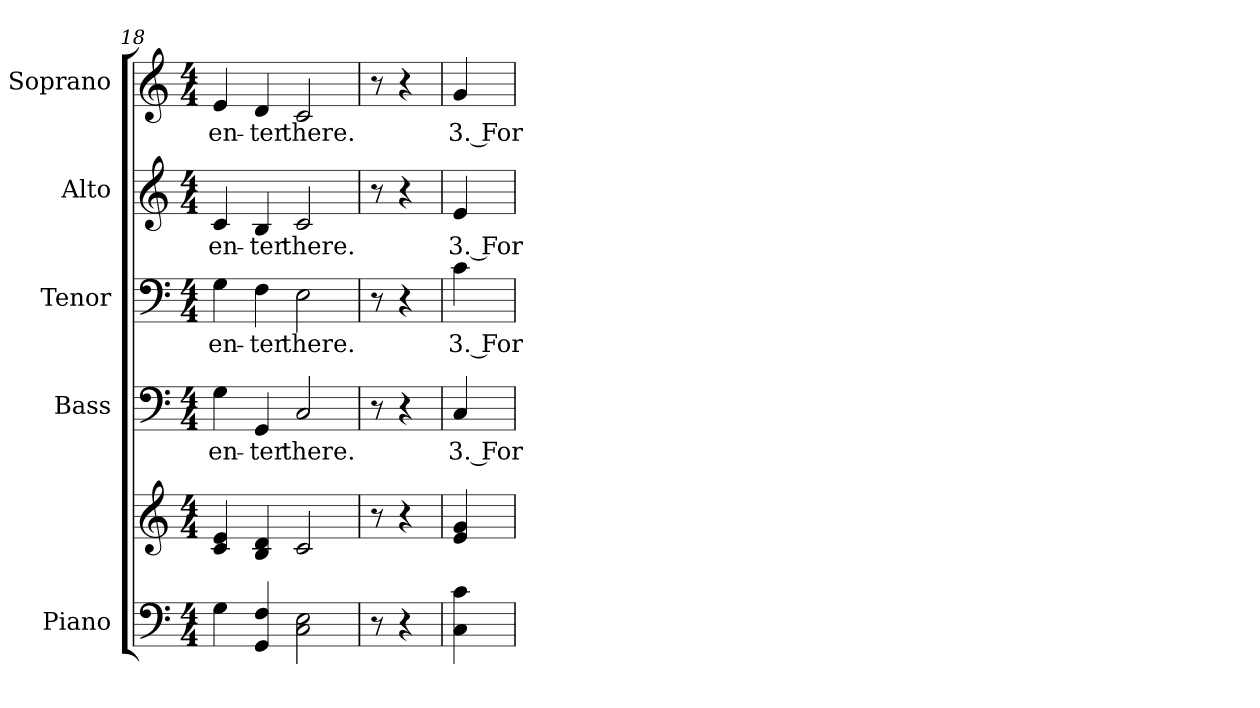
**kern	**kern	**kern	**text	**kern	**text	**kern	**text	**kern	**text
*part5	*part5	*part4	*part4	*part3	*part3	*part2	*part2	*part1	*part1
*staff6	*staff5	*staff4	*staff4	*staff3	*staff3	*staff2	*staff2	*staff1	*staff1
*I"Piano	*	*I"Bass	*	*I"Tenor	*	*I"Alto	*	*I"Soprano	*
*I'Pno.	*	*I'B.	*	*I'T.	*	*I'A.	*	*I'S.	*
*clefF4	*clefG2	*clefF4	*	*clefF4	*	*clefG2	*	*clefG2	*
*k[]	*k[]	*k[]	*	*k[]	*	*k[]	*	*k[]	*
*C:	*C:	*C:	*	*C:	*	*C:	*	*C:	*
*M4/4	*M4/4	*M4/4	*	*M4/4	*	*M4/4	*	*M4/4	*
=18	=18	=18	=18	=18	=18	=18	=18	=18	=18
!	!	!	!LO:LY:b:color=#000000	!	!	!	!	!	!
!	!	!	!	!	!LO:LY:b:color=#000000	!	!	!	!
!	!	!	!	!	!	!	!LO:LY:b:color=#000000	!	!
!	!	!	!	!	!	!	!	!	!LO:LY:b:color=#000000
4Gi\	4ci/ 4ei	4Gi\	en-	4Gi\	en-	4ci/	en-	4ei/	en-
!	!	!	!LO:LY:b:color=#000000	!	!	!	!	!	!
!	!	!	!	!	!LO:LY:b:color=#000000	!	!	!	!
!	!	!	!	!	!	!	!LO:LY:b:color=#000000	!	!
!	!	!	!	!	!	!	!	!	!LO:LY:b:color=#000000
4GGi/ 4Fi	4Bi/ 4di	4GGi/	-ter	4Fi\	-ter	4Bi/	-ter	4di/	-ter
!	!	!	!LO:LY:b:color=#000000	!	!	!	!	!	!
!	!	!	!	!	!LO:LY:b:color=#000000	!	!	!	!
!	!	!	!	!	!	!	!LO:LY:b:color=#000000	!	!
!	!	!	!	!	!	!	!	!	!LO:LY:b:color=#000000
2Ci\ 2Ei	2ci/	2Ci/	there.	2Ei\	there.	2ci/	there.	2ci/	there.
!!LO:PB:g=z
=19	=19	=19	=19	=19	=19	=19	=19	=19	=19
8r	8r	8r	.	8r	.	8r	.	8r	.
4r	4r	4r	.	4r	.	4r	.	4r	.
=20	=20	=20	=20	=20	=20	=20	=20	=20	=20
!	!	!	!LO:LY:b:color=#000000	!	!	!	!	!	!
!	!	!	!	!	!LO:LY:b:color=#000000	!	!	!	!
!	!	!	!	!	!	!	!LO:LY:b:color=#000000	!	!
!	!	!	!	!	!	!	!	!	!LO:LY:b:color=#000000
4Ci\ 4ci	4ei/ 4gi	4Ci/	3. For	4ci\	3. For	4ei/	3. For	4gi/	3. For
=	=	=	=	=	=	=	=	=	=
*-	*-	*-	*-	*-	*-	*-	*-	*-	*-
